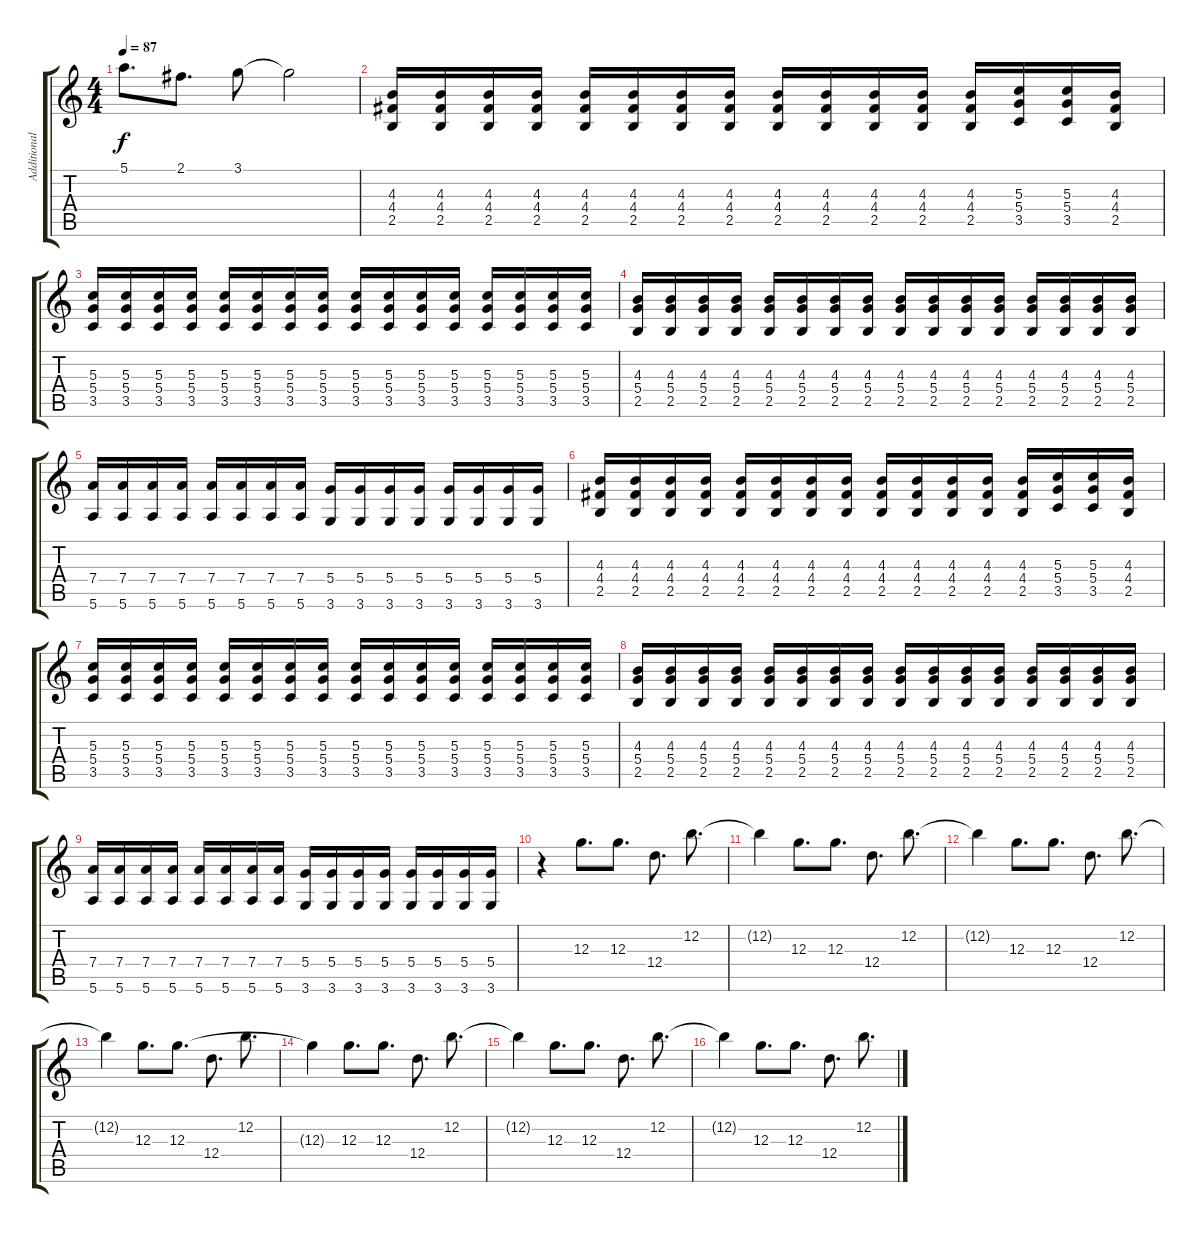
\track ("Additional Guitar" "Additional") {instrument overdrivenguitar}
\staff {score tabs}
\tuning (E4 B3 G3 D3 A2 E2) {hide}
\ts (4 4)
\tempo 87
\clef g2
\ks c
5.1.8{d dy f} 2.1.8{d} 3.1.8 3.1{t}.2 |
(4.3 4.4 2.5).16{instrument distortionguitar} (4.3 4.4 2.5).16 (4.3 4.4 2.5).16 (4.3 4.4 2.5).16 (4.3 4.4 2.5).16 (4.3 4.4 2.5).16 (4.3 4.4 2.5).16 (4.3 4.4 2.5).16 (4.3 4.4 2.5).16 (4.3 4.4 2.5).16 (4.3 4.4 2.5).16 (4.3 4.4 2.5).16 (4.3 4.4 2.5).16 (5.3 5.4 3.5).16 (5.3 5.4 3.5).16 (4.3 4.4 2.5).16 |
(5.3 5.4 3.5).16 (5.3 5.4 3.5).16 (5.3 5.4 3.5).16 (5.3 5.4 3.5).16 (5.3 5.4 3.5).16 (5.3 5.4 3.5).16 (5.3 5.4 3.5).16 (5.3 5.4 3.5).16 (5.3 5.4 3.5).16 (5.3 5.4 3.5).16 (5.3 5.4 3.5).16 (5.3 5.4 3.5).16 (5.3 5.4 3.5).16 (5.3 5.4 3.5).16 (5.3 5.4 3.5).16 (5.3 5.4 3.5).16 |
(4.3 5.4 2.5).16 (4.3 5.4 2.5).16 (4.3 5.4 2.5).16 (4.3 5.4 2.5).16 (4.3 5.4 2.5).16 (4.3 5.4 2.5).16 (4.3 5.4 2.5).16 (4.3 5.4 2.5).16 (4.3 5.4 2.5).16 (4.3 5.4 2.5).16 (4.3 5.4 2.5).16 (4.3 5.4 2.5).16 (4.3 5.4 2.5).16 (4.3 5.4 2.5).16 (4.3 5.4 2.5).16 (4.3 5.4 2.5).16 |
(7.4 5.6).16 (7.4 5.6).16 (7.4 5.6).16 (7.4 5.6).16 (7.4 5.6).16 (7.4 5.6).16 (7.4 5.6).16 (7.4 5.6).16 (5.4 3.6).16 (5.4 3.6).16 (5.4 3.6).16 (5.4 3.6).16 (5.4 3.6).16 (5.4 3.6).16 (5.4 3.6).16 (5.4 3.6).16 |
(4.3 4.4 2.5).16 (4.3 4.4 2.5).16 (4.3 4.4 2.5).16 (4.3 4.4 2.5).16 (4.3 4.4 2.5).16 (4.3 4.4 2.5).16 (4.3 4.4 2.5).16 (4.3 4.4 2.5).16 (4.3 4.4 2.5).16 (4.3 4.4 2.5).16 (4.3 4.4 2.5).16 (4.3 4.4 2.5).16 (4.3 4.4 2.5).16 (5.3 5.4 3.5).16 (5.3 5.4 3.5).16 (4.3 4.4 2.5).16 |
(5.3 5.4 3.5).16 (5.3 5.4 3.5).16 (5.3 5.4 3.5).16 (5.3 5.4 3.5).16 (5.3 5.4 3.5).16 (5.3 5.4 3.5).16 (5.3 5.4 3.5).16 (5.3 5.4 3.5).16 (5.3 5.4 3.5).16 (5.3 5.4 3.5).16 (5.3 5.4 3.5).16 (5.3 5.4 3.5).16 (5.3 5.4 3.5).16 (5.3 5.4 3.5).16 (5.3 5.4 3.5).16 (5.3 5.4 3.5).16 |
(4.3 5.4 2.5).16 (4.3 5.4 2.5).16 (4.3 5.4 2.5).16 (4.3 5.4 2.5).16 (4.3 5.4 2.5).16 (4.3 5.4 2.5).16 (4.3 5.4 2.5).16 (4.3 5.4 2.5).16 (4.3 5.4 2.5).16 (4.3 5.4 2.5).16 (4.3 5.4 2.5).16 (4.3 5.4 2.5).16 (4.3 5.4 2.5).16 (4.3 5.4 2.5).16 (4.3 5.4 2.5).16 (4.3 5.4 2.5).16 |
(7.4 5.6).16 (7.4 5.6).16 (7.4 5.6).16 (7.4 5.6).16 (7.4 5.6).16 (7.4 5.6).16 (7.4 5.6).16 (7.4 5.6).16 (5.4 3.6).16 (5.4 3.6).16 (5.4 3.6).16 (5.4 3.6).16 (5.4 3.6).16 (5.4 3.6).16 (5.4 3.6).16 (5.4 3.6).16 |
r.4 12.3.8{d} 12.3.8{d} 12.4.8{d} 12.2.8{d} |
12.2{t}.4 12.3.8{d} 12.3.8{d} 12.4.8{d} 12.2.8{d} |
12.2{t}.4 12.3.8{d} 12.3.8{d} 12.4.8{d} 12.2.8{d} |
12.2{t}.4 12.3.8{d} 12.3.8{d} 12.4.8{d} 12.2.8{d} |
12.3{t}.4 12.3.8{d} 12.3.8{d} 12.4.8{d} 12.2.8{d} |
12.2{t}.4 12.3.8{d} 12.3.8{d} 12.4.8{d} 12.2.8{d} |
12.2{t}.4 12.3.8{d} 12.3.8{d} 12.4.8{d} 12.2.8{d}
